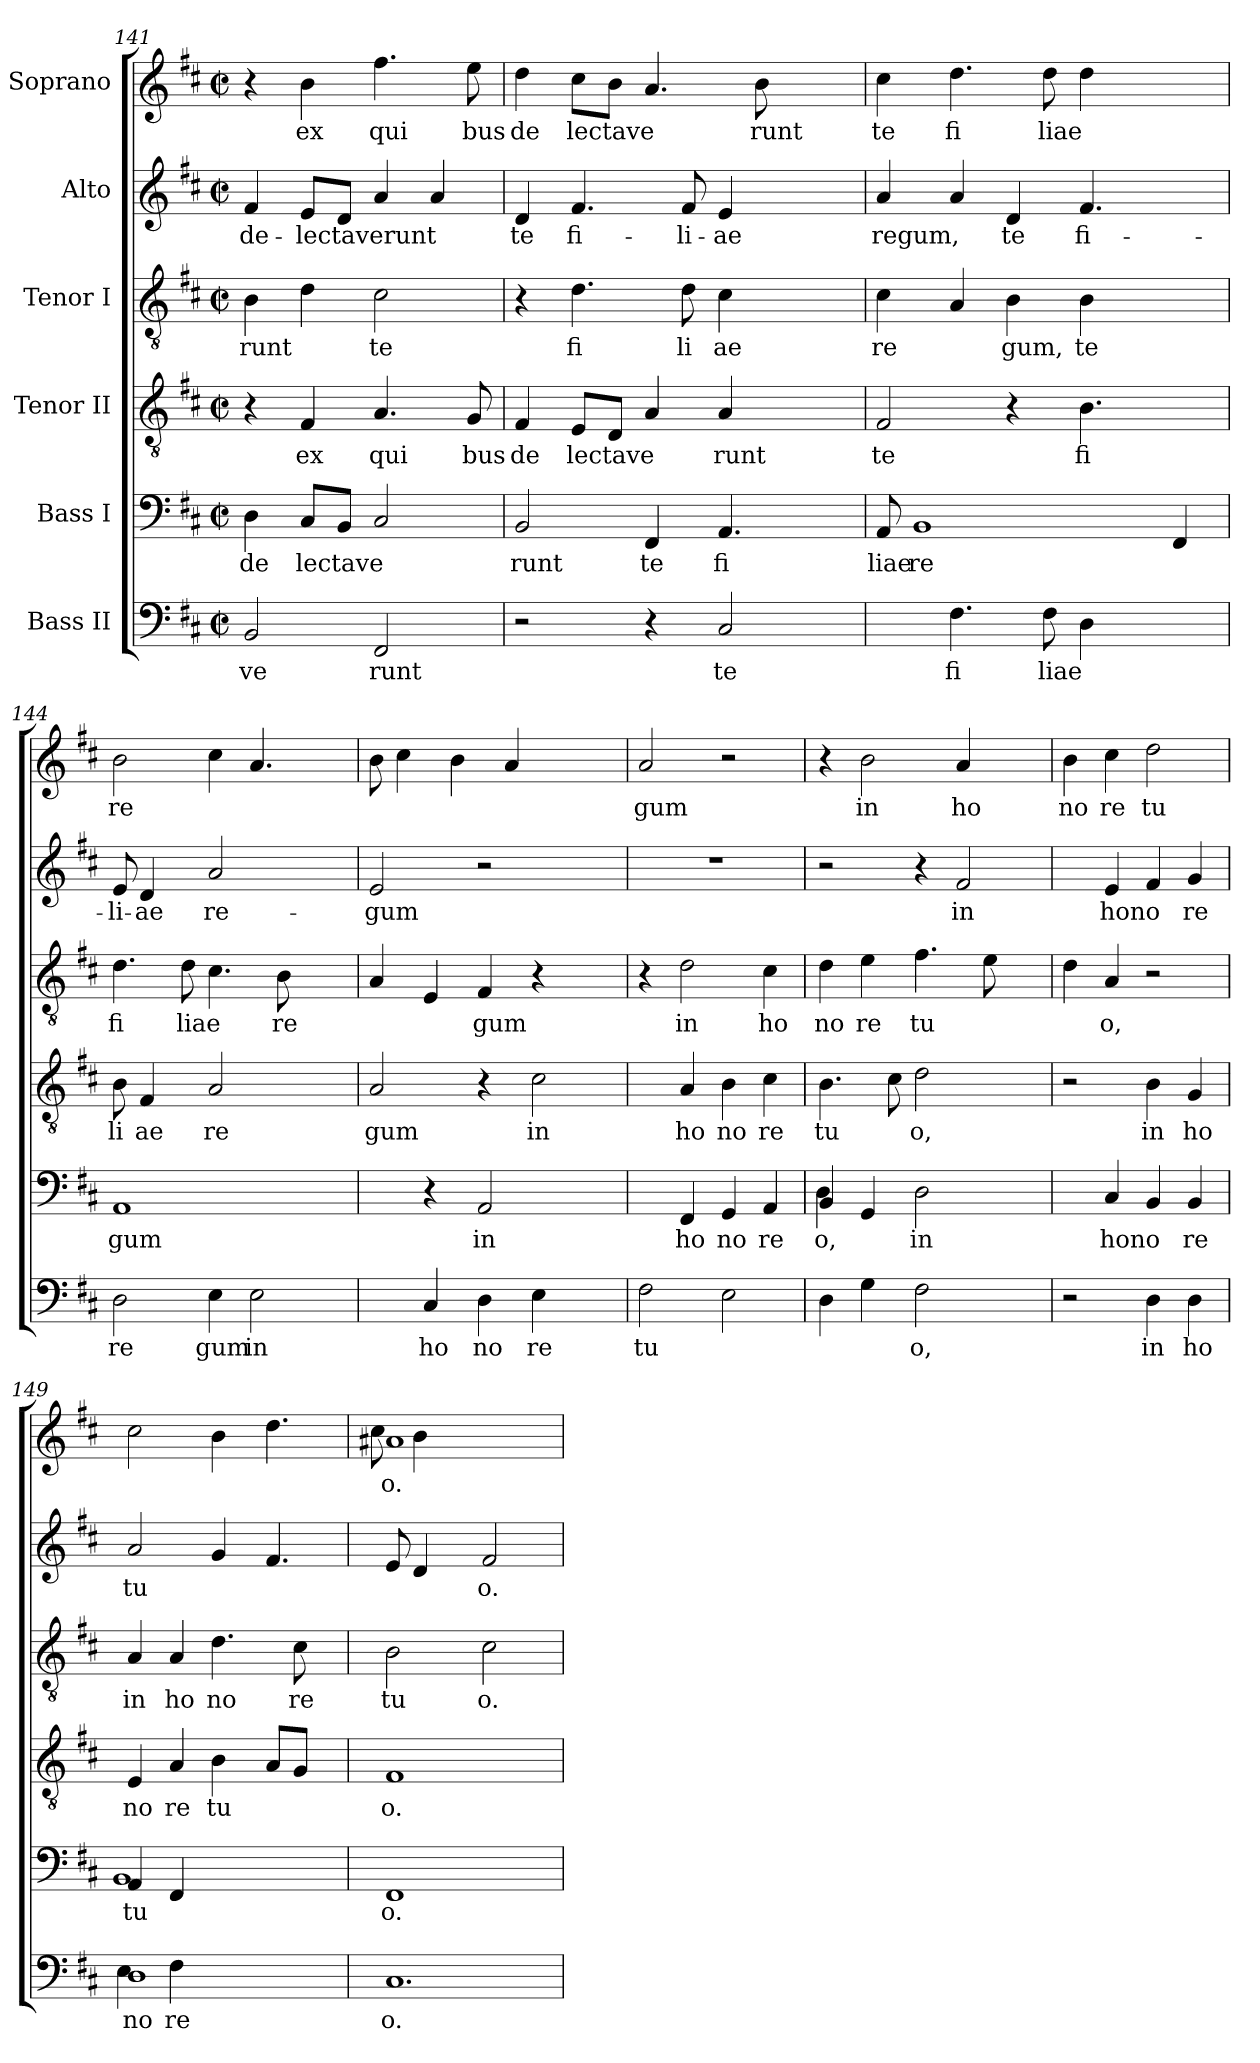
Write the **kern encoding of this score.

**kern	**text	**kern	**text	**kern	**text	**kern	**text	**kern	**text	**kern	**text
*part6	*part6	*part5	*part5	*part4	*part4	*part3	*part3	*part2	*part2	*part1	*part1
*staff6	*staff6	*staff5	*staff5	*staff4	*staff4	*staff3	*staff3	*staff2	*staff2	*staff1	*staff1
*I"Bass II	*	*I"Bass I	*	*I"Tenor II	*	*I"Tenor I	*	*I"Alto	*	*I"Soprano	*
!!LO:PB:g=z
*clefF4	*	*clefF4	*	*clefGv2	*	*clefGv2	*	*clefG2	*	*clefG2	*
*k[f#c#]	*	*k[f#c#]	*	*k[f#c#]	*	*k[f#c#]	*	*k[f#c#]	*	*k[f#c#]	*
*D:	*	*D:	*	*D:	*	*D:	*	*D:	*	*D:	*
*M2/2	*	*M2/2	*	*M2/2	*	*M2/2	*	*M2/2	*	*M2/2	*
*met(c|)	*	*met(c|)	*	*met(c|)	*	*met(c|)	*	*met(c|)	*	*met(c|)	*
=141	=141	=141	=141	=141	=141	=141	=141	=141	=141	=141	=141
!	!LO:LY:b:cj	!	!LO:LY:b:cj	!	!	!	!LO:LY:b	!	!LO:LY:b:cj	!	!
2BB/	ve	4D\	de	4r	.	4B\	-runt	4f#/	de-	4r	.
!	!	!	!LO:LY:b	!	!LO:LY:b:cj	!	!	!	!LO:LY:b	!	!LO:LY:b:cj
.	.	8C#/L	lectave	4F#/	ex	4d\	.	8e/L	-lectaverunt	4b\	ex
.	.	8BB/J	.	.	.	.	.	8d/J	.	.	.
!	!LO:LY:b:cj	!	!	!	!LO:LY:b:cj	!	!LO:LY:b:cj	!	!	!	!LO:LY:b:cj
2FF#/	runt	2C#/	.	4.A/	qui	2c#\	te	4a/	.	4.ff#\	qui
.	.	.	.	.	.	.	.	4a/	.	.	.
!	!	!	!	!	!LO:LY:b:cj	!	!	!	!	!	!LO:LY:b:cj
.	.	.	.	8G/	bus	.	.	.	.	8ee\	bus
=142	=142	=142	=142	=142	=142	=142	=142	=142	=142	=142	=142
!	!	!	!LO:LY:b:cj	!	!LO:LY:b:cj	!	!	!	!LO:LY:b:cj	!	!LO:LY:b:cj
2r	.	2BB/	runt	4F#/	de	4r	.	4d/	te	4dd\	de
!	!	!	!	!	!LO:LY:b	!	!LO:LY:b:cj	!	!LO:LY:b:cj	!	!LO:LY:b
.	.	.	.	8E/L	lectave	4.d\	fi	4.f#/	fi-	8cc#\L	lectave
.	.	.	.	8D/J	.	.	.	.	.	8b\J	.
!	!	!	!LO:LY:b:cj	!	!	!	!	!	!	!	!
4r	.	4FF#/	te	4A/	.	.	.	.	.	4.a/	.
!	!	!	!	!	!	!	!LO:LY:b:cj	!	!LO:LY:b:cj	!	!
.	.	.	.	.	.	8d\	li	8f#/	-li-	.	.
!	!LO:LY:b:cj	!	!LO:LY:b:cj	!	!LO:LY:b:cj	!	!LO:LY:b:cj	!	!LO:LY:b:cj	!	!
2C#/	te	4.AA/	fi	4A/	runt	4c#\	ae	4e/	-ae	.	.
!	!	!	!	!	!	!	!	!	!	!	!LO:LY:b:cj
.	.	.	.	.	.	.	.	.	.	8b\	runt
.	.	.	.	4ryy	.	4ryy	.	4ryy	.	4ryy	.
.	.	8ryy	.	.	.	.	.	.	.	.	.
=143	=143	=143	=143	=143	=143	=143	=143	=143	=143	=143	=143
!	!	!	!LO:LY:b	!	!LO:LY:b:cj	!	!LO:LY:b:cj	!	!LO:LY:b	!	!LO:LY:b:cj
4ryy	.	8AA/	liae	2F#/	te	4c#\	re	4a/	regum,	4cc#\	te
!	!	!	!LO:LY:b:cj	!	!	!	!	!	!	!	!
.	.	1BB	re	.	.	.	.	.	.	.	.
!	!LO:LY:b:cj	!	!	!	!	!	!	!	!	!	!LO:LY:b:cj
4.F#\	fi	.	.	.	.	4A/	.	4a/	.	4.dd\	fi
!	!	!	!	!	!	!	!LO:LY:b:cj	!	!LO:LY:b:cj	!	!
.	.	.	.	4r	.	4B\	gum,	4d/	te	.	.
!	!LO:LY:b	!	!	!	!	!	!	!	!	!	!LO:LY:b
8F#\	liae	.	.	.	.	.	.	.	.	8dd\	liae
!	!	!	!	!	!LO:LY:b:cj	!	!LO:LY:b:cj	!	!LO:LY:b:cj	!	!
4D\	.	.	.	4.B\	fi	4B\	te	4.f#/	fi-	4dd\	.
4.ryy	.	.	.	.	.	4.ryy	.	.	.	4.ryy	.
.	.	4FF#/	.	4ryy	.	.	.	4ryy	.	.	.
=144	=144	=144	=144	=144	=144	=144	=144	=144	=144	=144	=144
!	!LO:LY:b:cj	!	!LO:LY:b:cj	!	!LO:LY:b:cj	!	!LO:LY:b:cj	!	!LO:LY:b:cj	!	!LO:LY:b:cj
2D\	re	1AA	gum	8B\	li	4.d\	fi	8e/	-li-	2b\	re
!	!	!	!	!	!LO:LY:b:cj	!	!	!	!LO:LY:b:cj	!	!
.	.	.	.	4F#/	ae	.	.	4d/	-ae	.	.
!	!	!	!	!	!	!	!LO:LY:b	!	!	!	!
.	.	.	.	8ryy	.	8d\	liae	8ryy	.	.	.
!	!LO:LY:b:cj	!	!	!	!LO:LY:b:cj	!	!	!	!LO:LY:b:cj	!	!
4E\	gum	.	.	2A/	re	4.c#\	.	2a/	re-	4cc#\	.
!	!LO:LY:b:cj	!	!	!	!	!	!	!	!	!	!
2E\	in	.	.	.	.	.	.	.	.	4.a/	.
!	!	!	!	!	!	!	!LO:LY:b:cj	!	!	!	!
.	.	.	.	.	.	8B\	re	.	.	.	.
.	.	4ryy	.	4ryy	.	4ryy	.	4ryy	.	.	.
.	.	.	.	.	.	.	.	.	.	8ryy	.
=145	=145	=145	=145	=145	=145	=145	=145	=145	=145	=145	=145
!	!	!	!	!	!LO:LY:b:cj	!	!	!	!LO:LY:b:cj	!	!
4ryy	.	4ryy	.	2A/	gum	4A/	.	2e/	-gum	8b\	.
.	.	.	.	.	.	.	.	.	.	4cc#\	.
!	!LO:LY:b:cj	!	!	!	!	!	!	!	!	!	!
4C#/	ho	4r	.	.	.	4E/	.	.	.	.	.
.	.	.	.	.	.	.	.	.	.	4b\	.
!	!LO:LY:b:cj	!	!LO:LY:b:cj	!	!	!	!LO:LY:b:cj	!	!	!	!
4D\	no	2AA/	in	4r	.	4F#/	gum	2r	.	.	.
.	.	.	.	.	.	.	.	.	.	4a/	.
!	!LO:LY:b:cj	!	!	!	!LO:LY:b:cj	!	!	!	!	!	!
4E\	re	.	.	2c#\	in	4r	.	.	.	.	.
.	.	.	.	.	.	.	.	.	.	4.ryy	.
4ryy	.	4ryy	.	.	.	4ryy	.	4ryy	.	.	.
=146	=146	=146	=146	=146	=146	=146	=146	=146	=146	=146	=146
!	!LO:LY:b:cj	!	!	!	!	!	!	!	!	!	!LO:LY:b:cj
2F#\	tu	4ryy	.	4ryy	.	4r	.	1r	.	2a/	gum
!	!	!	!LO:LY:b:cj	!	!LO:LY:b:cj	!	!LO:LY:b:cj	!	!	!	!
.	.	4FF#/	ho	4A/	ho	2d\	in	.	.	.	.
!	!	!	!LO:LY:b:cj	!	!LO:LY:b:cj	!	!	!	!	!	!
2E\	.	4GG/	no	4B\	no	.	.	.	.	2r	.
!	!	!	!LO:LY:b:cj	!	!LO:LY:b:cj	!	!LO:LY:b:cj	!	!	!	!
.	.	4AA/	re	4c#\	re	4c#\	ho	.	.	.	.
!!LO:LB:g=z
=147	=147	=147	=147	=147	=147	=147	=147	=147	=147	=147	=147
!	!	!	!LO:LY:b:cj	!	!	!	!	!	!	!	!
*	*	*^	*	*	*	*	*	*	*	*	*
!	!	!	!	!LO:LY:b:cj	!	!LO:LY:b:cj	!	!LO:LY:b:cj	!	!	!	!
4D\	.	4BB/	4D\	o,	4.B\	tu	4d\	no	2r	.	4r	.
!	!	!	!	!	!	!	!	!LO:LY:b:cj	!	!	!	!LO:LY:b:cj
4G\	.	4GG/	4ryy	.	.	.	4e\	re	.	.	2b\	in
.	.	.	.	.	8c#\	.	.	.	.	.	.	.
!	!LO:LY:b:cj	!	!	!LO:LY:b:cj	!	!LO:LY:b:cj	!	!LO:LY:b:cj	!	!	!	!
2F#\	o,	2D\	2.ryy	in	2d\	o,	4.f#\	tu	4r	.	.	.
!	!	!	!	!	!	!	!	!	!	!LO:LY:b:cj	!	!LO:LY:b:cj
.	.	.	.	.	.	.	.	.	2f#/	in	4a/	ho
.	.	.	.	.	.	.	8e\	.	.	.	.	.
4ryy	.	4ryy	.	.	4ryy	.	4ryy	.	.	.	4ryy	.
*	*	*v	*v	*	*	*	*	*	*	*	*	*
=148	=148	=148	=148	=148	=148	=148	=148	=148	=148	=148	=148
!	!	!	!	!	!	!	!	!	!	!	!LO:LY:b:cj
2r	.	4ryy	.	2r	.	4d\	.	4ryy	.	4b\	no
!	!	!	!LO:LY:b	!	!	!	!LO:LY:b:cj	!	!LO:LY:b	!	!LO:LY:b:cj
.	.	4C#/	hono	.	.	4A/	o,	4e/	hono	4cc#\	re
!	!LO:LY:b:cj	!	!	!	!LO:LY:b:cj	!	!	!	!	!	!LO:LY:b:cj
4D\	in	4BB/	.	4B\	in	2r	.	4f#/	.	2dd\	tu
!	!LO:LY:b:cj	!	!LO:LY:b:cj	!	!LO:LY:b:cj	!	!	!	!LO:LY:b:cj	!	!
4D\	ho	4BB/	re	4G/	ho	.	.	4g/	re	.	.
=149	=149	=149	=149	=149	=149	=149	=149	=149	=149	=149	=149
!	!LO:LY:b:cj	!	!	!	!	!	!	!	!	!	!
*^	*	*	*	*	*	*	*	*	*	*	*
!	!	!LO:LY:b:cj	!	!LO:LY:b:cj	!	!LO:LY:b:cj	!	!LO:LY:b:cj	!	!LO:LY:b:cj	!	!
*	*	*	*^	*	*	*	*	*	*	*	*	*
1D	4E\	no	4AA/	1BB	tu	4E/	no	4A/	in	2a/	tu	2cc#\	.
!	!	!LO:LY:b:cj	!	!	!	!	!LO:LY:b:cj	!	!LO:LY:b:cj	!	!	!	!
.	4F#\	re	4FF#/	.	.	4A/	re	4A/	ho	.	.	.	.
!	!	!	!	!	!	!	!LO:LY:b:cj	!	!LO:LY:b:cj	!	!	!	!
.	8ryy	.	8ryy	.	.	4B\	tu	4.d\	no	4g/	.	4b\	.
.	2ryy	.	2ryy	.	.	.	.	.	.	.	.	.	.
.	.	.	.	.	.	8A/L	.	.	.	4.f#/	.	4.dd\	.
!	!	!	!	!	!	!	!	!	!LO:LY:b:cj	!	!	!	!
.	.	.	.	.	.	8G/J	.	8c#\	re	.	.	.	.
8ryy	.	.	.	8ryy	.	8ryy	.	8ryy	.	.	.	.	.
*v	*v	*	*	*	*	*	*	*	*	*	*	*	*
=150	=150	=150	=150	=150	=150	=150	=150	=150	=150	=150	=150	=150
!LO:N:vis=1.	!LO:LY:b:cj	!LO:N:vis=1.	!	!LO:LY:b:cj	!	!LO:LY:b:cj	!	!LO:LY:b:cj	!	!	!	!LO:LY:b:cj
*	*	*v	*v	*	*	*	*	*	*	*	*^	*
1C#	o.	1FF#	o.	1F#	o.	2B\	tu	8e/	.	1a#X	8cc#\	o.
.	.	.	.	.	.	.	.	4d/	.	.	4b\	.
.	.	.	.	.	.	.	.	8ryy	.	.	2ryy	.
!	!	!	!	!	!	!	!LO:LY:b:cj	!	!LO:LY:b:cj	!	!	!
.	.	.	.	.	.	2c#\	o.	2f#/	o.	.	.	.
.	.	.	.	.	.	.	.	.	.	.	8ryy	.
*	*	*	*	*	*	*	*	*	*	*v	*v	*
=	=	=	=	=	=	=	=	=	=	=	=
*-	*-	*-	*-	*-	*-	*-	*-	*-	*-	*-	*-
